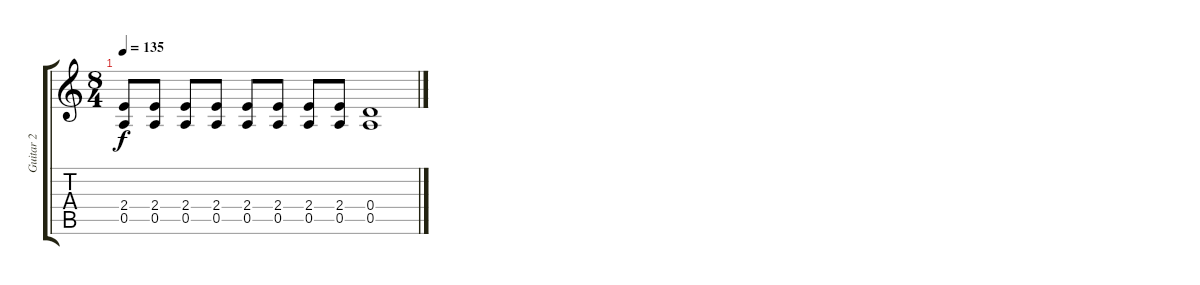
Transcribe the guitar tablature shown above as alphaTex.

\track ("Guitar 2" "Guitar 2") {instrument overdrivenguitar}
\staff {score tabs}
\tuning (E4 B3 G3 D3 A2 E2) {hide}
\ts (8 4)
\tempo 135
\clef g2
\ks c
(2.4 0.5).8{dy f} (2.4 0.5).8 (2.4 0.5).8 (2.4 0.5).8 (2.4 0.5).8 (2.4 0.5).8 (2.4 0.5).8 (2.4 0.5).8 (0.4 0.5).1
